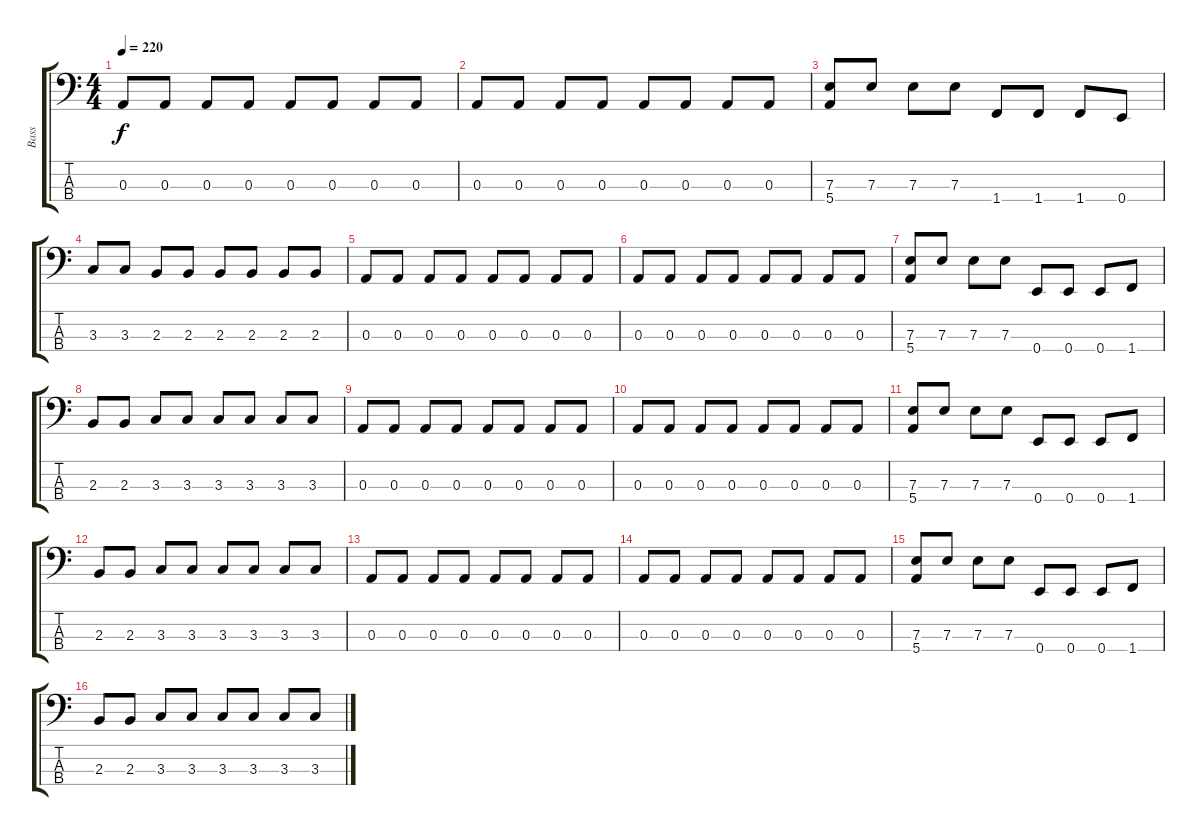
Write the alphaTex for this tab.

\track ("Bass" "Bass") {instrument electricbasspick}
\staff {score tabs}
\tuning (G2 D2 A1 E1) {hide}
\ts (4 4)
\tempo 220
\clef f4
\ks c
0.3.8{dy f} 0.3.8 0.3.8 0.3.8 0.3.8 0.3.8 0.3.8 0.3.8 |
0.3.8 0.3.8 0.3.8 0.3.8 0.3.8 0.3.8 0.3.8 0.3.8 |
(7.3 5.4).8 7.3.8 7.3.8 7.3.8 1.4.8 1.4.8 1.4.8 0.4.8 |
3.3.8 3.3.8 2.3.8 2.3.8 2.3.8 2.3.8 2.3.8 2.3.8 |
0.3.8 0.3.8 0.3.8 0.3.8 0.3.8 0.3.8 0.3.8 0.3.8 |
0.3.8 0.3.8 0.3.8 0.3.8 0.3.8 0.3.8 0.3.8 0.3.8 |
(7.3 5.4).8 7.3.8 7.3.8 7.3.8 0.4.8 0.4.8 0.4.8 1.4.8 |
2.3.8 2.3.8 3.3.8 3.3.8 3.3.8 3.3.8 3.3.8 3.3.8 |
0.3.8 0.3.8 0.3.8 0.3.8 0.3.8 0.3.8 0.3.8 0.3.8 |
0.3.8 0.3.8 0.3.8 0.3.8 0.3.8 0.3.8 0.3.8 0.3.8 |
(7.3 5.4).8 7.3.8 7.3.8 7.3.8 0.4.8 0.4.8 0.4.8 1.4.8 |
2.3.8 2.3.8 3.3.8 3.3.8 3.3.8 3.3.8 3.3.8 3.3.8 |
0.3.8 0.3.8 0.3.8 0.3.8 0.3.8 0.3.8 0.3.8 0.3.8 |
0.3.8 0.3.8 0.3.8 0.3.8 0.3.8 0.3.8 0.3.8 0.3.8 |
(7.3 5.4).8 7.3.8 7.3.8 7.3.8 0.4.8 0.4.8 0.4.8 1.4.8 |
2.3.8 2.3.8 3.3.8 3.3.8 3.3.8 3.3.8 3.3.8 3.3.8
